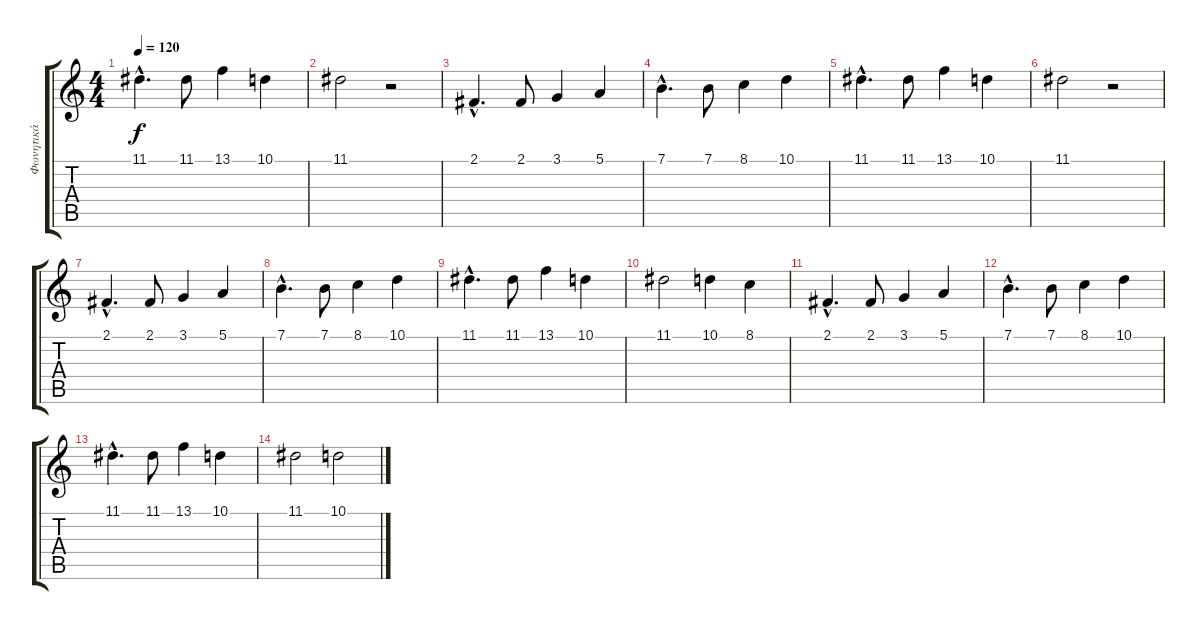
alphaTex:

\track ("Φωνητικά" "Φωνητικά") {instrument cello}
\staff {score tabs}
\tuning (E4 B3 G3 D3 A2 E2) {hide}
\ts (4 4)
\tempo 120
\clef g2
\ks c
11.1{hac}.4{d dy f} 11.1.8 13.1.4 10.1.4 |
11.1.2 r.2 |
2.1{hac}.4{d} 2.1.8 3.1.4 5.1.4 |
7.1{hac}.4{d} 7.1.8 8.1.4 10.1.4 |
11.1{hac}.4{d} 11.1.8 13.1.4 10.1.4 |
11.1.2 r.2 |
2.1{hac}.4{d} 2.1.8 3.1.4 5.1.4 |
7.1{hac}.4{d} 7.1.8 8.1.4 10.1.4 |
11.1{hac}.4{d} 11.1.8 13.1.4 10.1.4 |
11.1.2 10.1.4 8.1.4 |
2.1{hac}.4{d} 2.1.8 3.1.4 5.1.4 |
7.1{hac}.4{d} 7.1.8 8.1.4 10.1.4 |
11.1{hac}.4{d} 11.1.8 13.1.4 10.1.4 |
11.1.2 10.1.2
